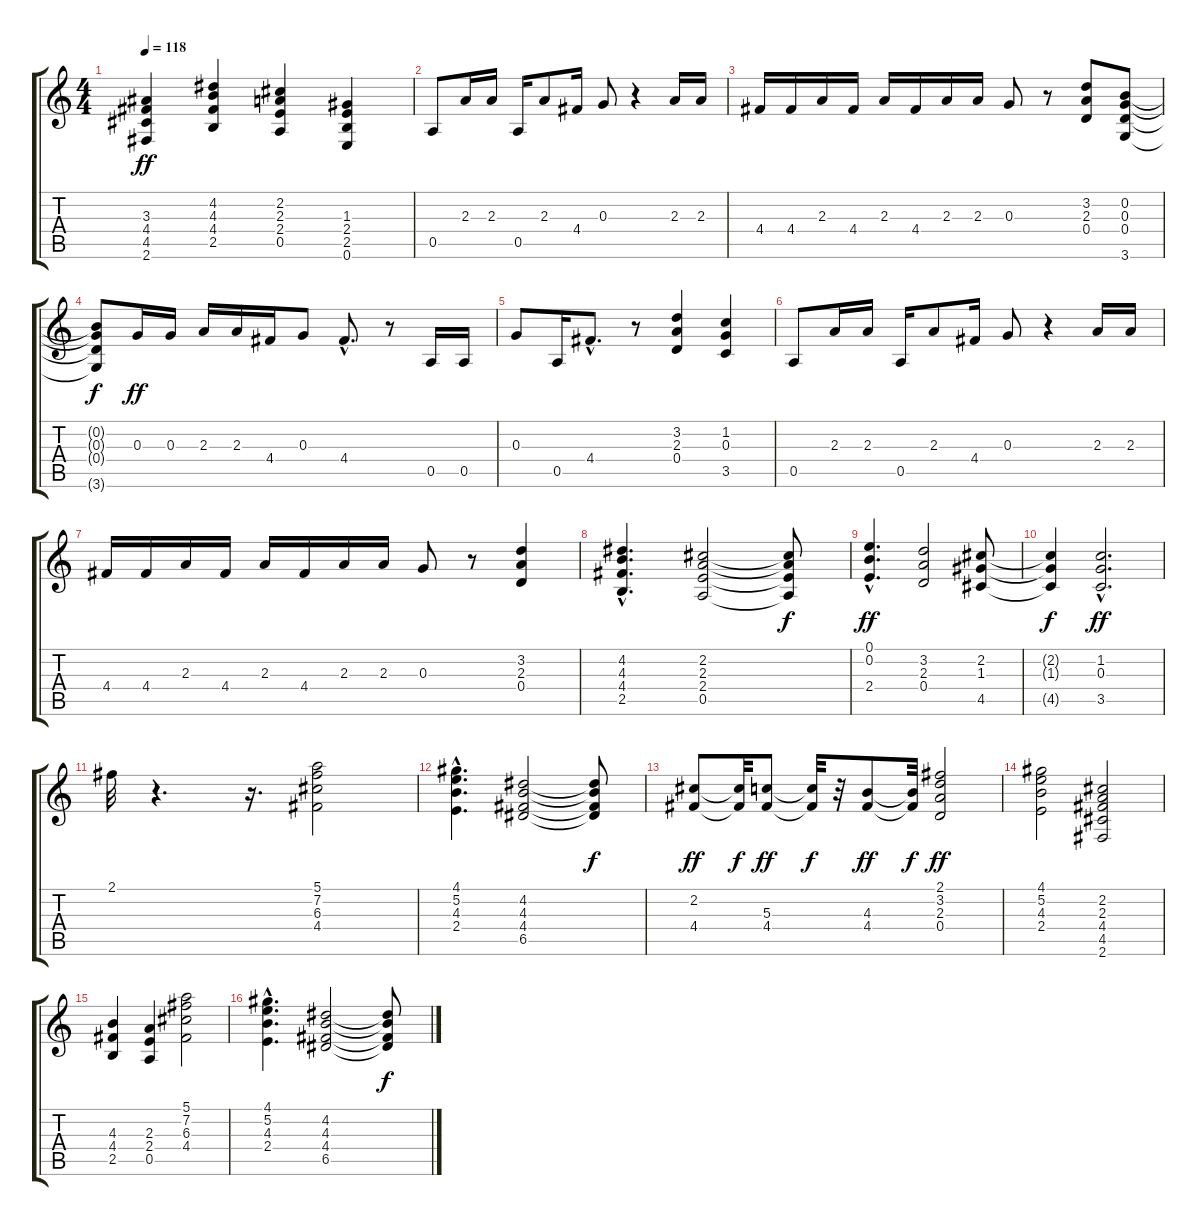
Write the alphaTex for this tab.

\track "" {instrument distortionguitar}
\staff {score tabs}
\tuning (E4 B3 G3 D3 A2 E2) {hide}
\ts (4 4)
\tempo 118
\clef g2
\ks c
(3.3 4.4 4.5 2.6).4{dy ff} (4.2 4.3 4.4 2.5).4 (2.2 2.3 2.4 0.5).4 (1.3 2.4 2.5 0.6).4 |
0.5.8 2.3.16 2.3.16 0.5.16 2.3.8 4.4.16 0.3.8 r.4 2.3.16 2.3.16 |
4.4.16 4.4.16 2.3.16 4.4.16 2.3.16 4.4.16 2.3.16 2.3.16 0.3.8 r.8 (3.2 2.3 0.4).8 (0.2 0.3 0.4 3.6).8 |
(0.2{t} 0.3{t} 0.4{t} 3.6{t}).8{dy f} 0.3.16{dy ff} 0.3.16 2.3.16 2.3.16 4.4.16 0.3.8 4.4{hac}.8{d} r.8 0.5.16 0.5.16 |
0.3.8 0.5.16 4.4{hac}.8{d} r.8 (3.2 2.3 0.4).4 (1.2 0.3 3.5).4 |
0.5.8 2.3.16 2.3.16 0.5.16 2.3.8 4.4.16 0.3.8 r.4 2.3.16 2.3.16 |
4.4.16 4.4.16 2.3.16 4.4.16 2.3.16 4.4.16 2.3.16 2.3.16 0.3.8 r.8 (3.2 2.3 0.4).4 |
(4.2{hac} 4.3{hac} 4.4{hac} 2.5{hac}).4{d} (2.2 2.3 2.4 0.5).2 (2.2{t} 2.3{t} 2.4{t} 0.5{t}).8{dy f} |
(0.1{hac} 0.2{hac} 2.4{hac}).4{d dy ff} (3.2 2.3 0.4).2 (2.2 1.3 4.5).8 |
(2.2{t} 1.3{t} 4.5{t}).4{dy f} (1.2{hac} 0.3{hac} 3.5{hac}).2{d dy ff} |
2.1.32 r.4{d} r.16{d} (5.1 7.2 6.3 4.4).2 |
(4.1{hac} 5.2{hac} 4.3{hac} 2.4{hac}).4{d} (4.2 4.3 4.4 6.5).2 (4.2{t} 4.3{t} 4.4{t} 6.5{t}).8{dy f} |
(2.2 4.4).8{dy ff} (2.2{t} 4.4{t}).32{dy f} (5.3 4.4).8{dy ff} (5.3{t} 4.4{t}).32{dy f} r.32 (4.3 4.4).8{dy ff} (4.3{t} 4.4{t}).32{dy f} (2.1 3.2 2.3 0.4).2{dy ff} |
(4.1 5.2 4.3 2.4).2 (2.2 2.3 4.4 4.5 2.6).2 |
(4.3 4.4 2.5).4 (2.3 2.4 0.5).4 (5.1 7.2 6.3 4.4).2 |
(4.1{hac} 5.2{hac} 4.3{hac} 2.4{hac}).4{d} (4.2 4.3 4.4 6.5).2 (4.2{t} 4.3{t} 4.4{t} 6.5{t}).8{dy f}
